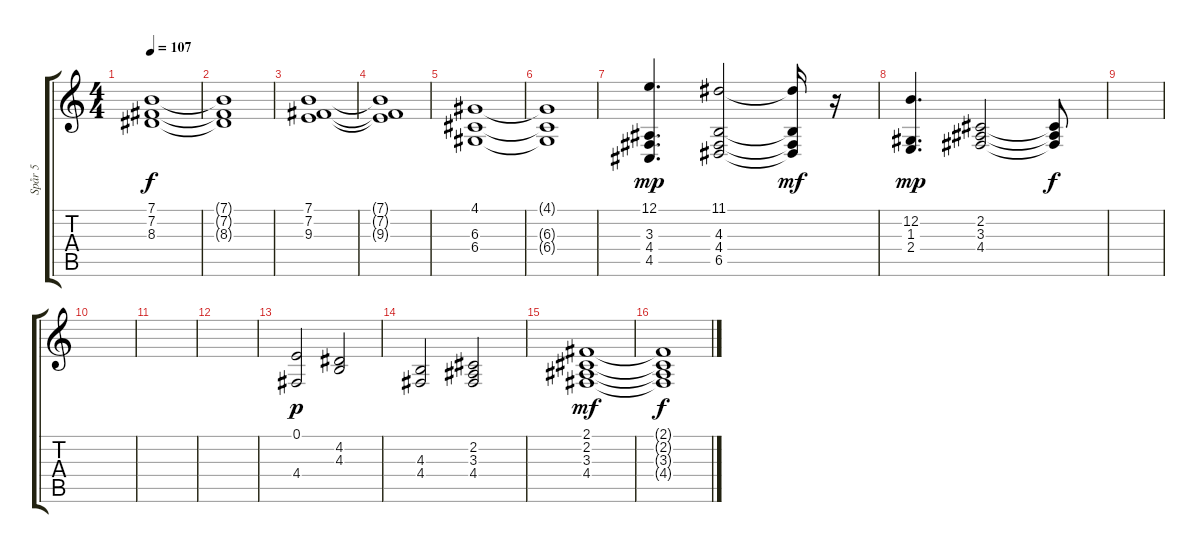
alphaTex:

\track ("Spår 5" "Spår 5") {instrument fx7echoes}
\staff {score tabs}
\tuning (E4 B3 G3 D3 A2 E2) {hide}
\ts (4 4)
\tempo 107
\clef g2
\ks c
(7.1 7.2 8.3).1{dy f} |
(7.1{t} 7.2{t} 8.3{t}).1 |
(7.1 7.2 9.3).1 |
(7.1{t} 7.2{t} 9.3{t}).1 |
(4.1 6.3 6.4).1 |
(4.1{t} 6.3{t} 6.4{t}).1 |
(12.1 3.3 4.4 4.5).4{d dy mp} (11.1 4.3 4.4 6.5).2 (11.1{t} 4.3{t} 4.4{t} 6.5{t}).16{dy mf} r.16 |
(12.2 1.3 2.4).4{d dy mp} (2.2 3.3 4.4).2 (2.2{t} 3.3{t} 4.4{t}).8{dy f} |
|
|
|
|
(0.1 4.4).2{dy p} (4.2 4.3).2 |
(4.3 4.4).2 (2.2 3.3 4.4).2 |
(2.1 2.2 3.3 4.4).1{dy mf instrument stringensemble2} |
(2.1{t} 2.2{t} 3.3{t} 4.4{t}).1{dy f}
